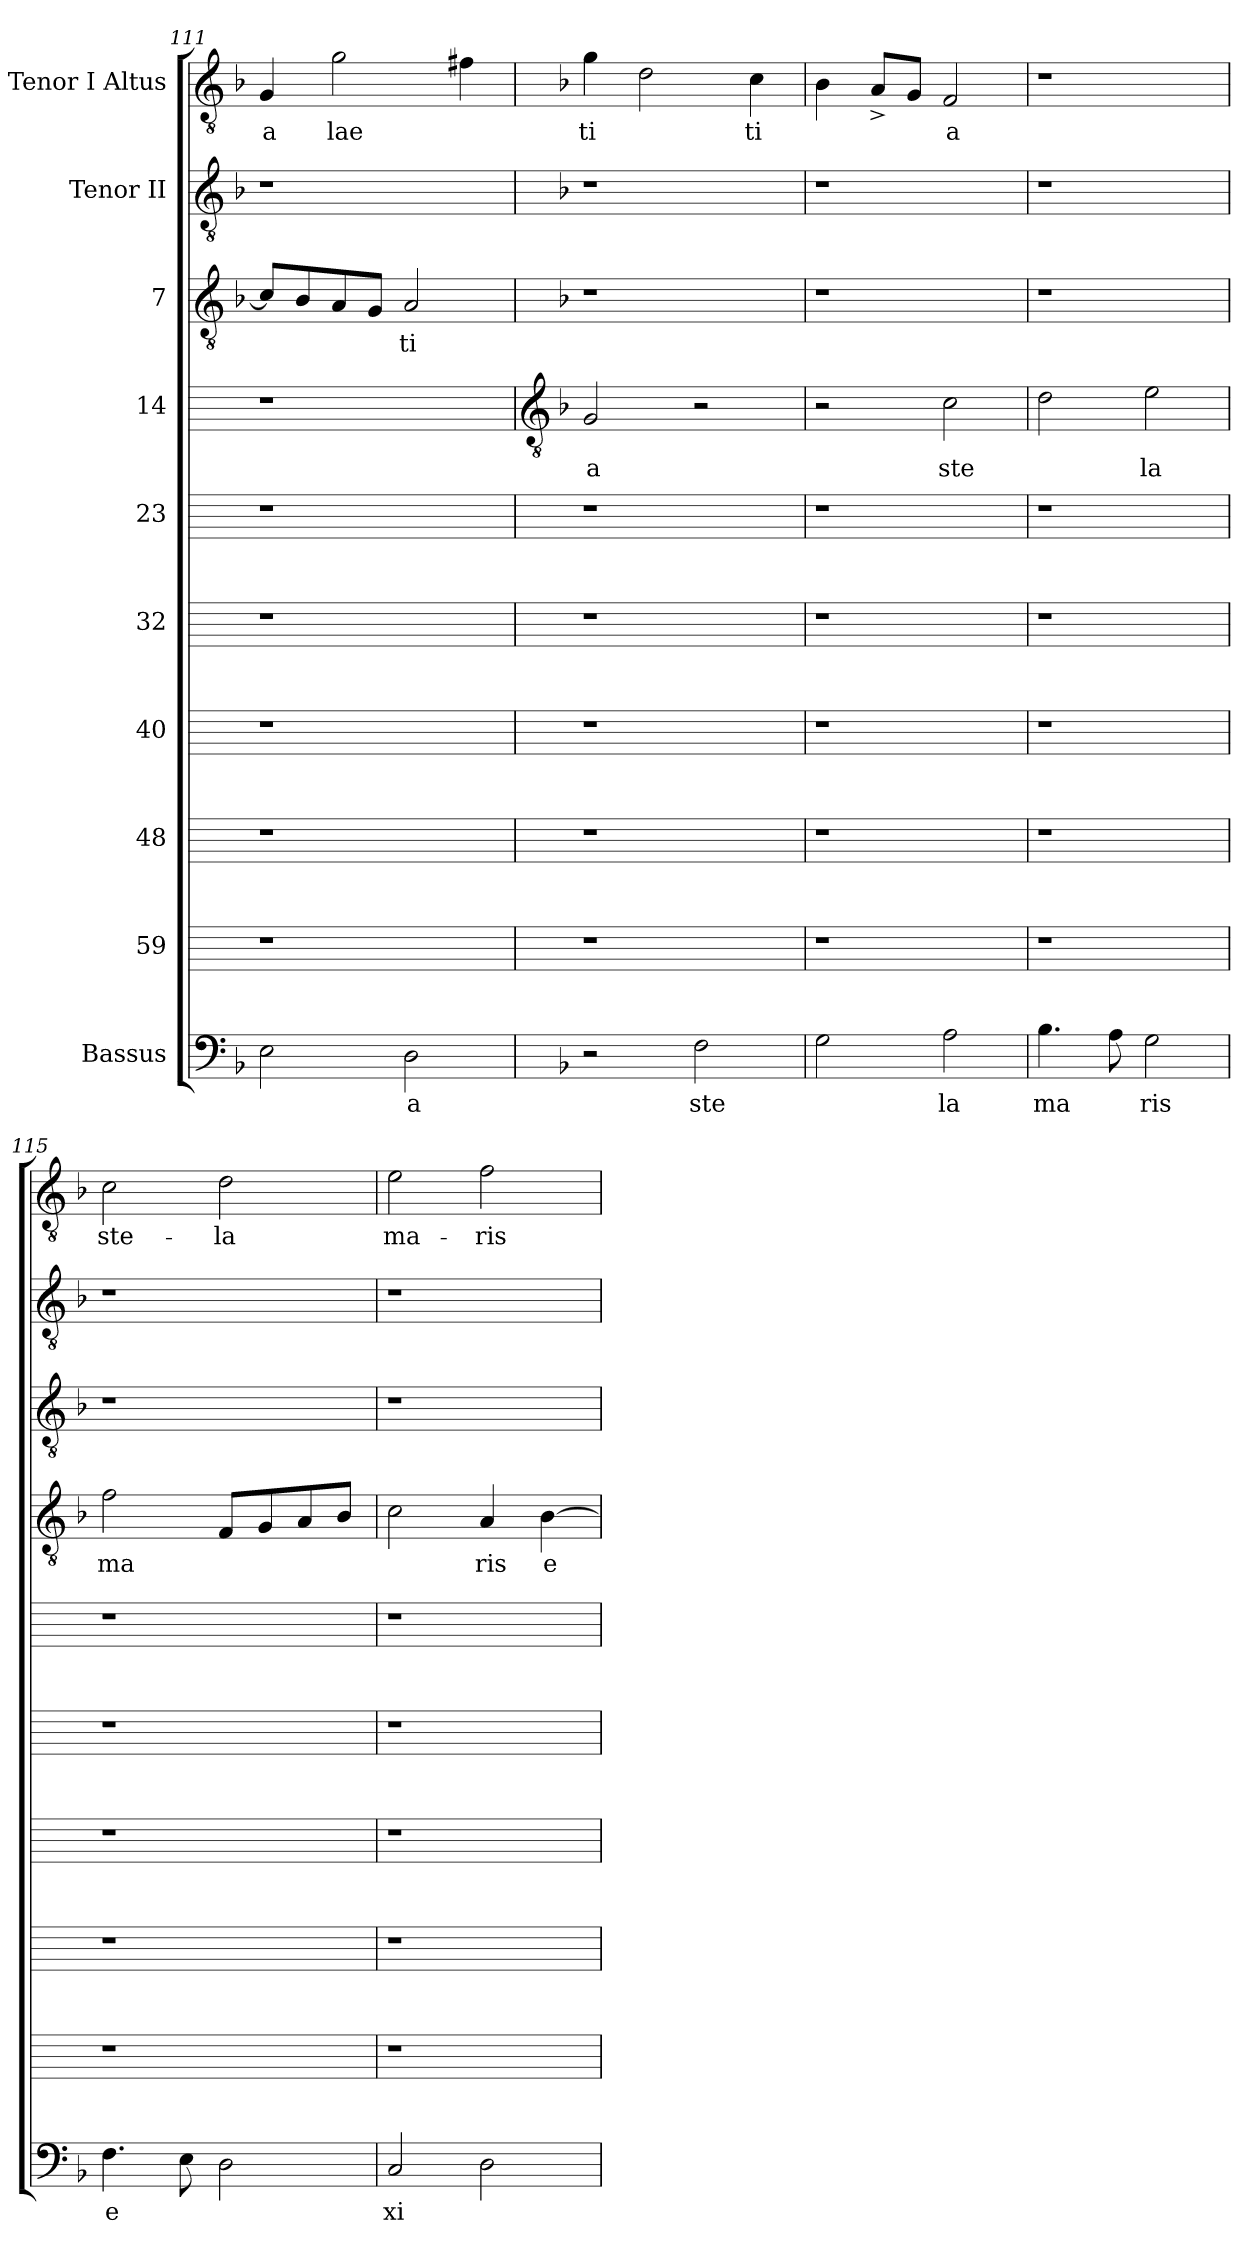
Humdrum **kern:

**kern	**text	**kern	**kern	**kern	**kern	**kern	**kern	**text	**kern	**text	**kern	**kern	**text
*part10	*part10	*part9	*part8	*part7	*part6	*part5	*part4	*part4	*part3	*part3	*part2	*part1	*part1
*staff10	*staff10	*staff9	*staff8	*staff7	*staff6	*staff5	*staff4	*staff4	*staff3	*staff3	*staff2	*staff1	*staff1
*I"Bassus	*	*I"59	*I"48	*I"40	*I"32	*I"23	*I"14	*	*I"7	*	*I"Tenor II	*I"Tenor I  Altus	*
*clefF4	*	*	*	*	*	*	*	*	*clefGv2	*	*clefGv2	*clefGv2	*
*k[b-]	*	*	*	*	*	*	*	*	*k[b-]	*	*k[b-]	*k[b-]	*
*F:	*	*	*	*	*	*	*	*	*F:	*	*F:	*F:	*
=111	=111	=111	=111	=111	=111	=111	=111	=111	=111	=111	=111	=111	=111
!	!	!	!	!	!	!	!	!	!	!	!	!	!LO:LY:b:cj
2E\	.	1r	1r	1r	1r	1r	1r	.	8c/L]	.	1r	4G/	-a
.	.	.	.	.	.	.	.	.	8B-/	.	.	.	.
!	!	!	!	!	!	!	!	!	!	!	!	!	!LO:LY:b:cj
.	.	.	.	.	.	.	.	.	8A/	.	.	2g\	lae
.	.	.	.	.	.	.	.	.	8G/J	.	.	.	.
!	!LO:LY:b:cj	!	!	!	!	!	!	!	!	!LO:LY:b:cj	!	!	!
2D\	a	.	.	.	.	.	.	.	2A/	ti-	.	.	.
.	.	.	.	.	.	.	.	.	.	.	.	4f#X\	.
!!LO:LB:g=z
=112	=112	=112	=112	=112	=112	=112	=112	=112	=112	=112	=112	=112	=112
*	*	*	*	*	*	*	*clefGv2	*	*	*	*	*	*
*	*	*	*	*	*	*	*k[b-]	*	*	*	*	*	*
*	*	*	*	*	*	*	*F:	*	*	*	*	*	*
!	!	!	!	!	!	!	!	!LO:LY:b:cj	!	!	!	!	!LO:LY:b:cj
2r	.	1r	1r	1r	1r	1r	2G/	a	1r	.	1r	4g\	ti
.	.	.	.	.	.	.	.	.	.	.	.	2d\	.
!	!LO:LY:b:cj	!	!	!	!	!	!	!	!	!	!	!	!
2F\	ste	.	.	.	.	.	2r	.	.	.	.	.	.
!	!	!	!	!	!	!	!	!	!	!	!	!	!LO:LY:b:cj
.	.	.	.	.	.	.	.	.	.	.	.	4c\	ti
=113	=113	=113	=113	=113	=113	=113	=113	=113	=113	=113	=113	=113	=113
2G\	.	1r	1r	1r	1r	1r	2r	.	1r	.	1r	4B-\	.
.	.	.	.	.	.	.	.	.	.	.	.	8A^>/L	.
.	.	.	.	.	.	.	.	.	.	.	.	8G/J	.
!	!LO:LY:b:cj	!	!	!	!	!	!	!LO:LY:b:cj	!	!	!	!	!LO:LY:b:cj
2A\	la	.	.	.	.	.	2c\	ste	.	.	.	2F/	a
=114	=114	=114	=114	=114	=114	=114	=114	=114	=114	=114	=114	=114	=114
!	!LO:LY:b:cj	!	!	!	!	!	!	!	!	!	!	!	!
4.B-\	ma	1r	1r	1r	1r	1r	2d\	.	1r	.	1r	1r	.
8A\	.	.	.	.	.	.	.	.	.	.	.	.	.
!	!LO:LY:b:cj	!	!	!	!	!	!	!LO:LY:b:cj	!	!	!	!	!
2G\	ris	.	.	.	.	.	2e\	la	.	.	.	.	.
=115	=115	=115	=115	=115	=115	=115	=115	=115	=115	=115	=115	=115	=115
!	!LO:LY:b:rj	!	!	!	!	!	!	!LO:LY:b:cj	!	!	!	!	!LO:LY:b:cj
4.F\	e	1r	1r	1r	1r	1r	2f\	ma	1r	.	1r	2c\	ste-
8E\	.	.	.	.	.	.	.	.	.	.	.	.	.
!	!	!	!	!	!	!	!	!	!	!	!	!	!LO:LY:b:cj
2D\	.	.	.	.	.	.	8F/L	.	.	.	.	2d\	-la
.	.	.	.	.	.	.	8G/	.	.	.	.	.	.
.	.	.	.	.	.	.	8A/	.	.	.	.	.	.
.	.	.	.	.	.	.	8B-/J	.	.	.	.	.	.
=116	=116	=116	=116	=116	=116	=116	=116	=116	=116	=116	=116	=116	=116
!	!LO:LY:b:cj	!	!	!	!	!	!	!	!	!	!	!	!LO:LY:b
2C/	xi	1r	1r	1r	1r	1r	2c\	.	1r	.	1r	2e\	ma-
!	!	!	!	!	!	!	!	!LO:LY:b:cj	!	!	!	!	!LO:LY:b:rj
2D\	.	.	.	.	.	.	4A/	ris	.	.	.	2f\	-ris
!	!	!	!	!	!	!	!	!LO:LY:b:rj	!	!	!	!	!
.	.	.	.	.	.	.	[>4B-\	e	.	.	.	.	.
=	=	=	=	=	=	=	=	=	=	=	=	=	=
*-	*-	*-	*-	*-	*-	*-	*-	*-	*-	*-	*-	*-	*-
